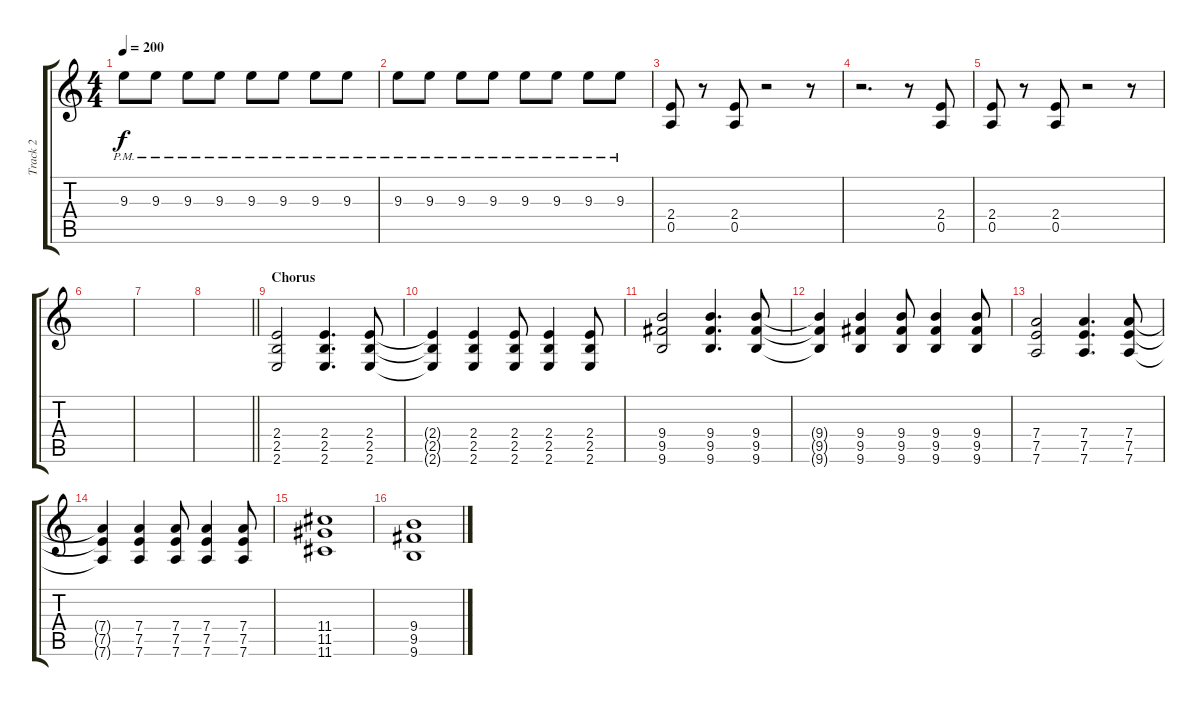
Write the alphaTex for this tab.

\track ("Track 2" "Track 2") {instrument distortionguitar}
\staff {score tabs}
\tuning (E4 B3 G3 D3 A2 D2) {hide}
\ts (4 4)
\tempo 200
\clef g2
\ks c
9.3{pm}.8{dy f} 9.3{pm}.8 9.3{pm}.8 9.3{pm}.8 9.3{pm}.8 9.3{pm}.8 9.3{pm}.8 9.3{pm}.8 |
9.3{pm}.8 9.3{pm}.8 9.3{pm}.8 9.3{pm}.8 9.3{pm}.8 9.3{pm}.8 9.3{pm}.8 9.3{pm}.8 |
(2.4 0.5).8{instrument distortionguitar} r.8 (2.4 0.5).8 r.2 r.8 |
r.2{d} r.8 (2.4 0.5).8 |
(2.4 0.5).8 r.8 (2.4 0.5).8 r.2 r.8 |
|
|
\barLineRight lightlight
|
\section ("" "Chorus")
(2.4 2.5 2.6).2 (2.4 2.5 2.6).4{d} (2.4 2.5 2.6).8 |
(2.4{t} 2.5{t} 2.6{t}).4 (2.4 2.5 2.6).4 (2.4 2.5 2.6).8 (2.4 2.5 2.6).4 (2.4 2.5 2.6).8 |
(9.4 9.5 9.6).2 (9.4 9.5 9.6).4{d} (9.4 9.5 9.6).8 |
(9.4{t} 9.5{t} 9.6{t}).4 (9.4 9.5 9.6).4 (9.4 9.5 9.6).8 (9.4 9.5 9.6).4 (9.4 9.5 9.6).8 |
(7.4 7.5 7.6).2 (7.4 7.5 7.6).4{d} (7.4 7.5 7.6).8 |
(7.4{t} 7.5{t} 7.6{t}).4 (7.4 7.5 7.6).4 (7.4 7.5 7.6).8 (7.4 7.5 7.6).4 (7.4 7.5 7.6).8 |
(11.4 11.5 11.6).1 |
(9.4 9.5 9.6).1
